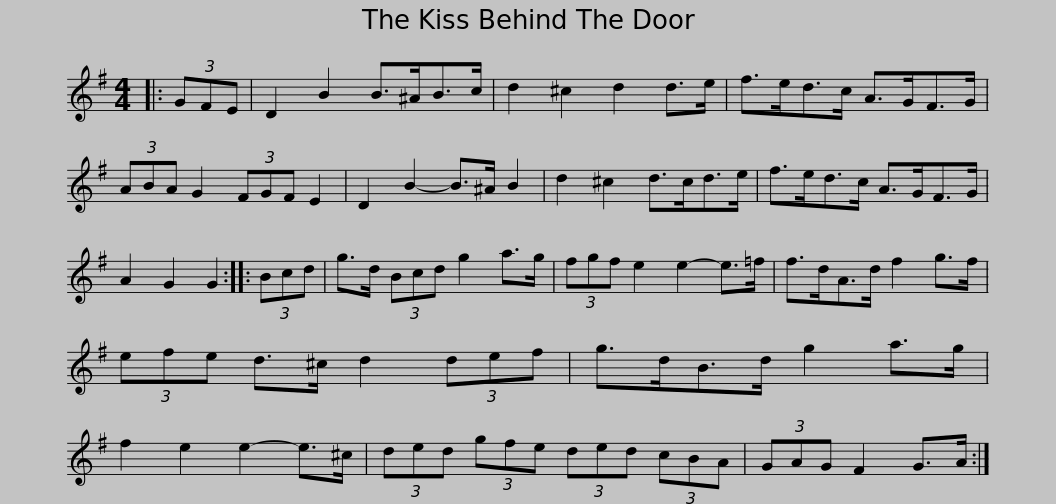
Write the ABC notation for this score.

X:1
L:1/8
M:4/4
I:linebreak $
K:G
V:1 treble
V:1
|: (3GFE | D2 B2 B>^AB>c | d2 ^c2 d2 d>e | f>ed>c A>GF>G | (3ABA G2 (3FGF E2 | %5
 D2 B2- B>^A B2 |$ d2 ^c2 d>cd>e | f>ed>c A>GF>G | A2 G2 G2 :: (3Bcd | %10
 g>d (3Bcd g2 a>g | (3fgf e2 e2- e>=f |$ f>dA>d f2 g>f | (3efe d>^c d2 (3def | g>dB>d g2 a>g | %15
 f2 e2 e2- e>^c | (3ded (3gfe (3ded (3cBA |$ (3GAG F2 G>A :| %18
